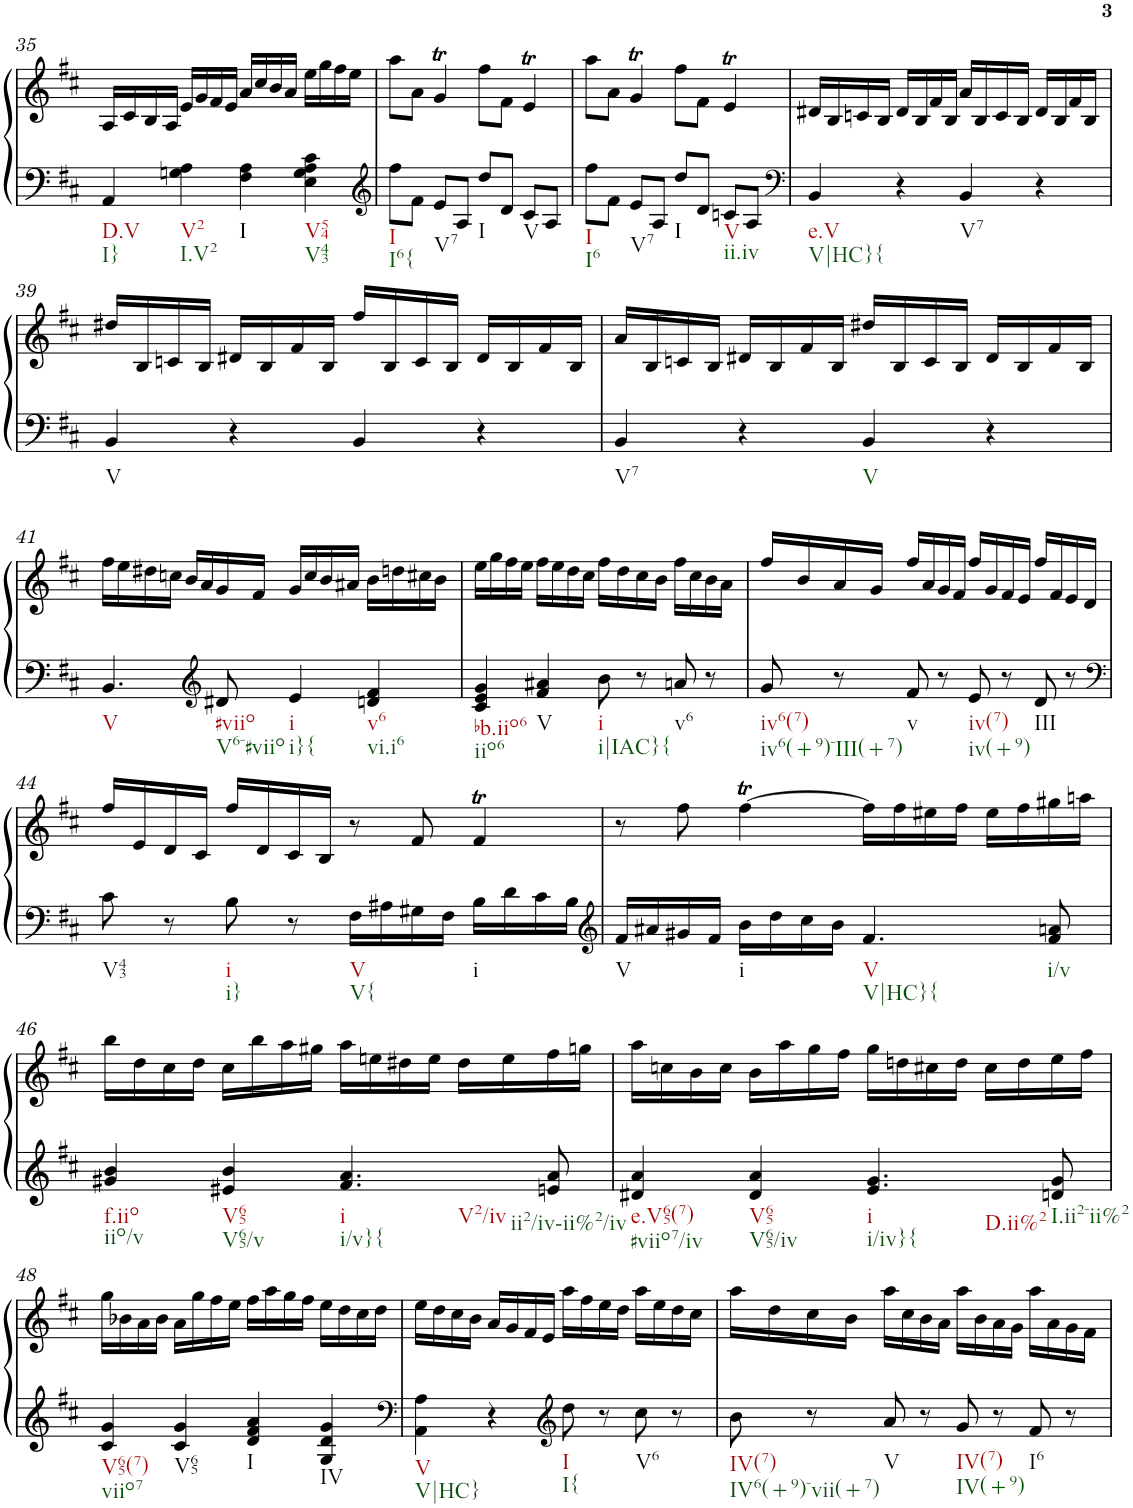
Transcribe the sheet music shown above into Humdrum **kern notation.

**kern	**kern
*part1	*part1
*staff2	*staff1
*I"Harpsichord	*
*I'Hpschd	*
!!LO:PB:g=z
*clefF4	*clefG2
*k[f#c#]	*k[f#c#]
*D:	*D:
*M4/4	*M4/4
*met(c)	*met(c)
=35	=35
!LO:TX:b:t=D.V	!
!LO:TX:b:t=I}	!
4AA/	16A/LL
.	16c#/
.	16B/
.	16A/JJ
!LO:TX:b:t=V2	!
!LO:TX:b:t=I.V2	!
4Gn\ 4A\	16e/LL
.	16g/
.	16f#/
.	16e/JJ
!LO:TX:b:t=I	!
4F#\ 4A\	16a/LL
.	16cc#/
.	16b/
.	16a/JJ
!LO:TX:b:t=V54	!
!LO:TX:b:t=V43	!
4E\ 4G\ 4A\ 4c#\	16ee\LL
.	16gg\
.	16ff#\
.	16ee\JJ
=36	=36
*clefG2	*
!LO:TX:b:t=I	!
!LO:TX:b:t=I6{	!
8ff#\L	8aa\L
8f#\J	8a\J
!LO:TX:b:t=V7	!
8e/L	4gT/
8A/J	.
!LO:TX:b:t=I	!
8dd/L	8ff#\L
8d/J	8f#\J
!LO:TX:b:t=V	!
8c#/L	4eT/
8A/J	.
=37	=37
!LO:TX:b:t=I	!
!LO:TX:b:t=I6	!
8ff#\L	8aa\L
8f#\J	8a\J
!LO:TX:b:t=V7	!
8e/L	4gT/
8A/J	.
!LO:TX:b:t=I	!
8dd/L	8ff#\L
8d/J	8f#\J
!LO:TX:b:t=V	!
!LO:TX:b:t=ii.iv	!
8cn/L	4eT/
8A/J	.
=38	=38
*clefF4	*
!LO:TX:b:t=e.V	!
!LO:TX:b:t=V|HC}{	!
4BB/	16d#X/LL
.	16B/
.	16cn/
.	16B/JJ
4r	16d#/LL
.	16B/
.	16f#/
.	16B/JJ
!LO:TX:b:t=V7	!
4BB/	16a/LL
.	16B/
.	16c/
.	16B/JJ
4r	16d#/LL
.	16B/
.	16f#/
.	16B/JJ
!!LO:LB:g=z
=39	=39
!LO:TX:b:t=V	!
4BB/	16dd#X/LL
.	16B/
.	16cn/
.	16B/JJ
4r	16d#X/LL
.	16B/
.	16f#/
.	16B/JJ
4BB/	16ff#/LL
.	16B/
.	16c/
.	16B/JJ
4r	16d#/LL
.	16B/
.	16f#/
.	16B/JJ
=40	=40
!LO:TX:b:t=V7	!
4BB/	16a/LL
.	16B/
.	16cn/
.	16B/JJ
4r	16d#X/LL
.	16B/
.	16f#/
.	16B/JJ
!LO:TX:b:t=V	!
4BB/	16dd#X/LL
.	16B/
.	16c/
.	16B/JJ
4r	16d#/LL
.	16B/
.	16f#/
.	16B/JJ
!!LO:LB:g=z
=41	=41
!LO:TX:b:t=V	!
4.BB/	16ff#\LL
.	16ee\
.	16dd#X\
.	16ccn\JJ
.	16b/LL
.	16a/
*clefG2	*
!LO:TX:b:t=#viio	!
!LO:TX:b:t=V6-#viio	!
8d#X/	16g/
.	16f#/JJ
!LO:TX:b:t=i	!
!LO:TX:b:t=i}{	!
4e/	16g/LL
.	16cc/
.	16b/
.	16a#X/JJ
!LO:TX:b:t=v6	!
!LO:TX:b:t=vi.i6	!
4dn/ 4f#/	16b\LL
.	16ddn\
.	16cc#X\
.	16b\JJ
=42	=42
!LO:TX:b:t=bb.iio6	!
!LO:TX:b:t=iio6	!
4c#/ 4e/ 4g/	16ee\LL
.	16gg\
.	16ff#\
.	16ee\JJ
!LO:TX:b:t=V	!
4f#/ 4a#X/	16ff#\LL
.	16ee\
.	16dd\
.	16cc#\JJ
!LO:TX:b:t=i	!
!LO:TX:b:t=i|IAC}{	!
8b\	16ff#\LL
.	16dd\
8r	16cc#\
.	16b\JJ
!LO:TX:b:t=v6	!
8an/	16ff#\LL
.	16cc#\
8r	16b\
.	16a\JJ
=43	=43
!LO:TX:b:t=iv6(7)	!
!LO:TX:b:t=iv6(+9)-III(+7)	!
8g/	16ff#/LL
.	16b/
8r	16a/
.	16g/JJ
!LO:TX:b:t=v	!
8f#/	16ff#/LL
.	16a/
8r	16g/
.	16f#/JJ
!LO:TX:b:t=iv(7)	!
!LO:TX:b:t=iv(+9)	!
8e/	16ff#/LL
.	16g/
8r	16f#/
.	16e/JJ
!LO:TX:b:t=III	!
8d/	16ff#/LL
.	16f#/
8r	16e/
.	16d/JJ
!!LO:LB:g=z
=44	=44
*clefF4	*
!LO:TX:b:t=V43	!
8c#\	16ff#/LL
.	16e/
8r	16d/
.	16c#/JJ
!LO:TX:b:t=i	!
!LO:TX:b:t=i}	!
8B\	16ff#/LL
.	16d/
8r	16c#/
.	16B/JJ
!LO:TX:b:t=V	!
!LO:TX:b:t=V{	!
16F#\LL	8r
16A#X\	.
16G#X\	8f#/
16F#\JJ	.
!LO:TX:b:t=i	!
16B\LL	4f#t/
16d\	.
16c#\	.
16B\JJ	.
=45	=45
*clefG2	*
!LO:TX:b:t=V	!
16f#/LL	8r
16a#X/	.
16g#X/	8ff#\
16f#/JJ	.
!LO:TX:b:t=i	!
16b\LL	[4ff#t\
16dd\	.
16cc#\	.
16b\JJ	.
!LO:TX:b:t=V	!
!LO:TX:b:t=V|HC}{	!
4.f#/	16ff#\LL]
.	16ff#\
.	16ee#X\
.	16ff#\JJ
.	16ee#\LL
.	16ff#\
!LO:TX:b:t=i/v	!
8f#/ 8an/	16gg#X\
.	16aan\JJ
!!LO:LB:g=z
=46	=46
!LO:TX:b:t=f.iio	!
!LO:TX:b:t=iio/v	!
4g#X/ 4b/	16bb\LL
.	16dd\
.	16cc#\
.	16dd\JJ
!LO:TX:b:t=V65	!
!LO:TX:b:t=V65/v	!
4e#X/ 4b/	16cc#\LL
.	16bb\
.	16aa\
.	16gg#X\JJ
!LO:TX:b:t=i	!
!LO:TX:b:t=i/v}{	!
!LO:TX:b:t=V2/iv	!
4.f#/ 4.a/	16aa\LL
.	16een\
.	16dd#X\
.	16ee\JJ
.	16dd#\LL
.	16ee\
!LO:TX:b:t=ii2/iv-ii%2/iv	!
8en/ 8a/	16ff#\
.	16ggn\JJ
=47	=47
!LO:TX:b:t=e.V65(7)	!
!LO:TX:b:t=#viio7/iv	!
4d#X/ 4a/	16aa\LL
.	16ccn\
.	16b\
.	16cc\JJ
!LO:TX:b:t=V65	!
!LO:TX:b:t=V65/iv	!
4d#/ 4a/	16b\LL
.	16aa\
.	16gg\
.	16ff#\JJ
!LO:TX:b:t=i	!
!LO:TX:b:t=i/iv}{	!
!LO:TX:b:t=D.ii%2	!
4.e/ 4.g/	16gg\LL
.	16ddn\
.	16cc#X\
.	16dd\JJ
.	16cc#\LL
.	16dd\
!LO:TX:b:t=I.ii2-ii%2	!
8dn/ 8g/	16ee\
.	16ff#\JJ
!!LO:LB:g=z
=48	=48
!LO:TX:b:t=V65(7)	!
!LO:TX:b:t=viio7	!
4c#/ 4g/	16gg\LL
.	16b-X\
.	16a\
.	16b-\JJ
!LO:TX:b:t=V65	!
4c#/ 4g/	16a\LL
.	16gg\
.	16ff#\
.	16ee\JJ
!LO:TX:b:t=I	!
4d/ 4f#/ 4a/	16ff#\LL
.	16aa\
.	16gg\
.	16ff#\JJ
!LO:TX:b:t=IV	!
4G/ 4d/ 4g/	16ee\LL
.	16dd\
.	16cc#\
.	16dd\JJ
=49	=49
*clefF4	*
!LO:TX:b:t=V	!
!LO:TX:b:t=V|HC}	!
4AA\ 4A\	16ee\LL
.	16dd\
.	16cc#\
.	16b\JJ
4r	16a/LL
.	16g/
.	16f#/
.	16e/JJ
*clefG2	*
!LO:TX:b:t=I	!
!LO:TX:b:t=I{	!
8dd\	16aa\LL
.	16ff#\
8r	16ee\
.	16dd\JJ
!LO:TX:b:t=V6	!
8cc#\	16aa\LL
.	16ee\
8r	16dd\
.	16cc#\JJ
=50	=50
!LO:TX:b:t=IV(7)	!
!LO:TX:b:t=IV6(+9)-vii(+7)	!
8b\	16aa\LL
.	16dd\
8r	16cc#\
.	16b\JJ
!LO:TX:b:t=V	!
8a/	16aa\LL
.	16cc#\
8r	16b\
.	16a\JJ
!LO:TX:b:t=IV(7)	!
!LO:TX:b:t=IV(+9)	!
8g/	16aa\LL
.	16b\
8r	16a\
.	16g\JJ
!LO:TX:b:t=I6	!
8f#/	16aa\LL
.	16a\
8r	16g\
.	16f#\JJ
=	=
*-	*-
